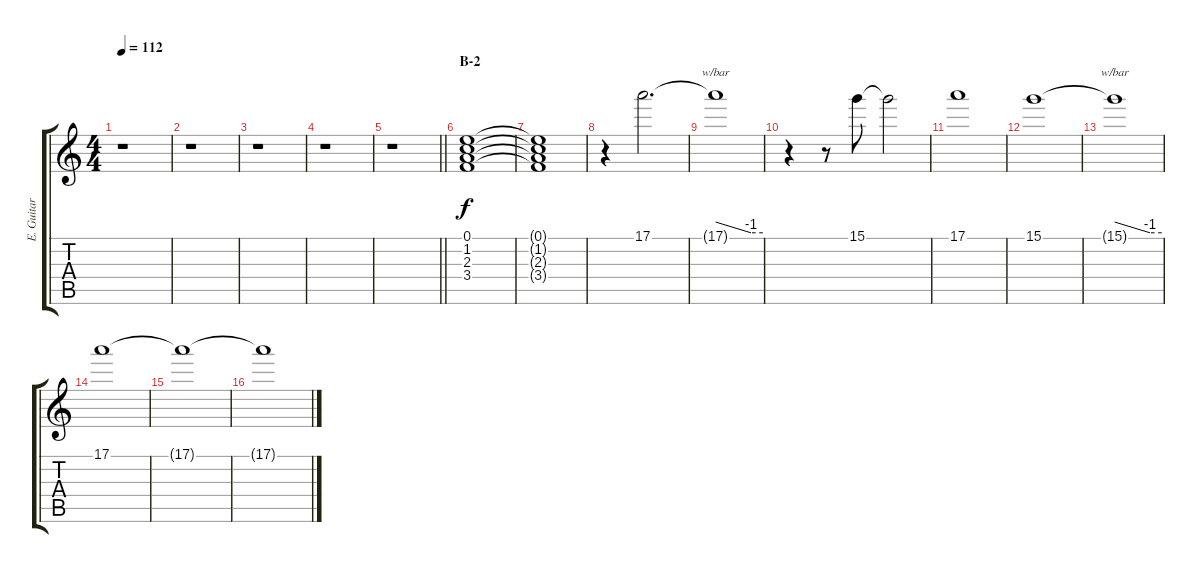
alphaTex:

\track ("E. Guitar" "E. Guitar") {instrument overdrivenguitar}
\staff {score tabs}
\tuning (E4 B3 G3 D3 A2 E2) {hide}
\ts (4 4)
\tempo 112
\clef g2
\ks c
r.1{dy f} |
r.1 |
r.1 |
r.1 |
\barLineRight lightlight
r.1 |
\section ("" "B-2")
(0.1 1.2 2.3 3.4).1 |
(0.1{t} 1.2{t} 2.3{t} 3.4{t}).1 |
r.4 17.1.2{d} |
17.1{t}.1{tbe (custom default 0 0 45 -4 60 -4)} |
r.4 r.8 15.1.8 15.1{t}.2 |
17.1.1 |
15.1.1 |
15.1{t}.1{tbe (custom default 0 0 45 -4 60 -4)} |
17.1.1 |
17.1{t}.1 |
17.1{t}.1
